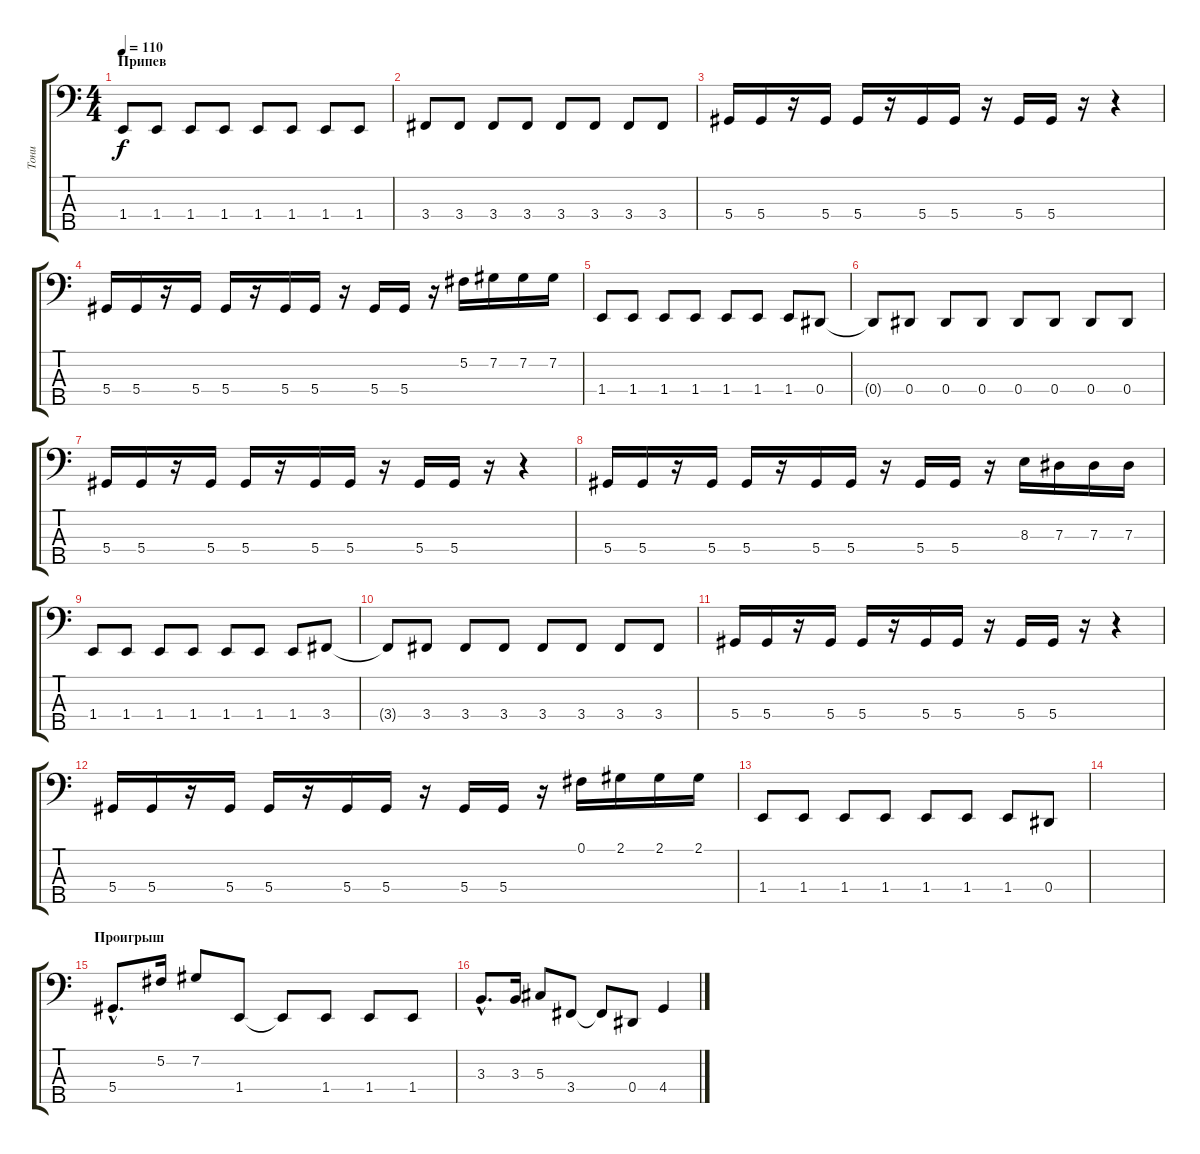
\track ("Тони" "Тони") {instrument electricbassfinger}
\staff {score tabs}
\tuning (Gb2 Db2 Ab1 Eb1 Bb0) {hide}
\ts (4 4)
\section ("" "Припев")
\tempo 110
\clef f4
\ks c
1.4.8{dy f} 1.4.8 1.4.8 1.4.8 1.4.8 1.4.8 1.4.8 1.4.8 |
3.4.8 3.4.8 3.4.8 3.4.8 3.4.8 3.4.8 3.4.8 3.4.8 |
5.4.16 5.4.16 r.16 5.4.16 5.4.16 r.16 5.4.16 5.4.16 r.16 5.4.16 5.4.16 r.16 r.4 |
5.4.16 5.4.16 r.16 5.4.16 5.4.16 r.16 5.4.16 5.4.16 r.16 5.4.16 5.4.16 r.16 5.2.16 7.2.16 7.2.16 7.2.16 |
1.4.8 1.4.8 1.4.8 1.4.8 1.4.8 1.4.8 1.4.8 0.4.8 |
0.4{t}.8 0.4.8 0.4.8 0.4.8 0.4.8 0.4.8 0.4.8 0.4.8 |
5.4.16 5.4.16 r.16 5.4.16 5.4.16 r.16 5.4.16 5.4.16 r.16 5.4.16 5.4.16 r.16 r.4 |
5.4.16 5.4.16 r.16 5.4.16 5.4.16 r.16 5.4.16 5.4.16 r.16 5.4.16 5.4.16 r.16 8.3.16 7.3.16 7.3.16 7.3.16 |
1.4.8 1.4.8 1.4.8 1.4.8 1.4.8 1.4.8 1.4.8 3.4.8 |
3.4{t}.8 3.4.8 3.4.8 3.4.8 3.4.8 3.4.8 3.4.8 3.4.8 |
5.4.16 5.4.16 r.16 5.4.16 5.4.16 r.16 5.4.16 5.4.16 r.16 5.4.16 5.4.16 r.16 r.4 |
5.4.16 5.4.16 r.16 5.4.16 5.4.16 r.16 5.4.16 5.4.16 r.16 5.4.16 5.4.16 r.16 0.1.16 2.1.16 2.1.16 2.1.16 |
1.4.8 1.4.8 1.4.8 1.4.8 1.4.8 1.4.8 1.4.8 0.4.8 |
|
\section ("" "Проигрыш")
5.4{hac}.8{d} 5.2.16 7.2.8 1.4.8 1.4{t}.8 1.4.8 1.4.8 1.4.8 |
3.3{hac}.8{d} 3.3.16 5.3.8 3.4.8 3.4{t}.8 0.4.8 4.4.4
